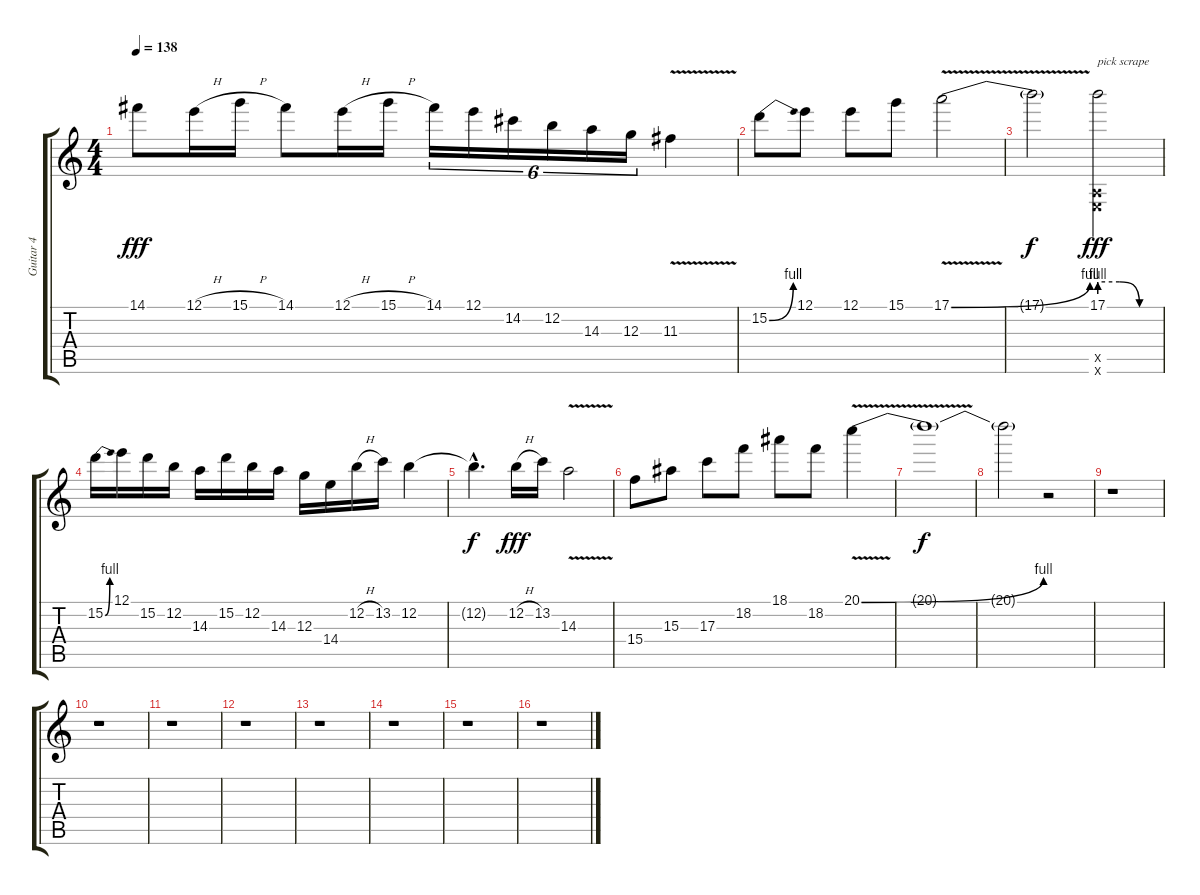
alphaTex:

\track ("Guitar 4" "Guitar 4") {instrument distortionguitar}
\staff {score tabs}
\tuning (E4 B3 G3 D3 A2 E2) {hide}
\ts (4 4)
\tempo 138
\clef g2
\ks c
14.1.8{dy fff} 12.1{h}.16 15.1{h}.16 14.1.8 12.1{h}.16 15.1{h}.16 14.1.16{tu (6 4)} 12.1.16{tu (6 4)} 14.2.16{tu (6 4)} 12.2.16{tu (6 4)} 14.3.16{tu (6 4)} 12.3.16{tu (6 4)} 11.3{v}.4 |
15.2{be (bend 0 0 60 4)}.8 12.1.8 12.1.8 15.1.8 17.1{be (bend 0 0 60 4) v}.2 |
17.1{t}.2{dy f} (17.1{be (custom 0 4 20 4 40 0 60 0)} 0.5{x} 0.6{x}).2{txt "pick scrape" dy fff} |
15.2{be (bend 0 0 60 4)}.16 12.1.16 15.2.16 12.2.16 14.3.16 15.2.16 12.2.16 14.3.16 12.3.16 14.4.16 12.2{h}.16 13.2.16 12.2.4 |
12.2{hac t}.4{d dy f} 12.2{h}.16{dy fff} 13.2.16 14.3{v}.2 |
15.4.8 15.3.8 17.3.8 18.2.8 18.1.8 18.2.8 20.1{be (bend 0 0 60 4) v}.4 |
20.1{t}.1{dy f} |
20.1{t}.2 r.2 |
r.1 |
r.1 |
r.1 |
r.1 |
r.1 |
r.1 |
r.1 |
r.1
